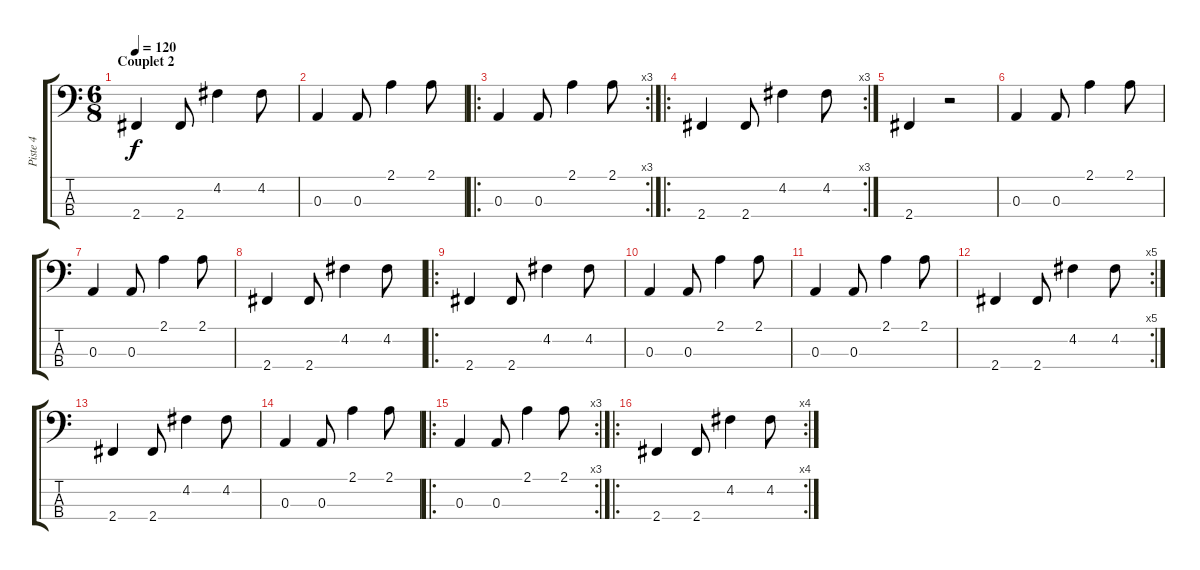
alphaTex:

\track ("Piste 4" "Piste 4") {instrument electricbassfinger}
\staff {score tabs}
\tuning (G2 D2 A1 E1) {hide}
\ts (6 8)
\section ("" "Couplet 2")
\tempo 120
\clef f4
\ks c
2.4.4{dy f} 2.4.8 4.2.4 4.2.8 |
0.3.4 0.3.8 2.1.4 2.1.8 |
\ro
\rc 3
0.3.4 0.3.8 2.1.4 2.1.8 |
\ro
\rc 3
2.4.4 2.4.8 4.2.4 4.2.8 |
2.4.4 r.2 |
0.3.4 0.3.8 2.1.4 2.1.8 |
0.3.4 0.3.8 2.1.4 2.1.8 |
2.4.4 2.4.8 4.2.4 4.2.8 |
\ro
2.4.4 2.4.8 4.2.4 4.2.8 |
0.3.4 0.3.8 2.1.4 2.1.8 |
0.3.4 0.3.8 2.1.4 2.1.8 |
\rc 5
2.4.4 2.4.8 4.2.4 4.2.8 |
2.4.4 2.4.8 4.2.4 4.2.8 |
0.3.4 0.3.8 2.1.4 2.1.8 |
\ro
\rc 3
0.3.4 0.3.8 2.1.4 2.1.8 |
\ro
\rc 4
2.4.4 2.4.8 4.2.4 4.2.8
